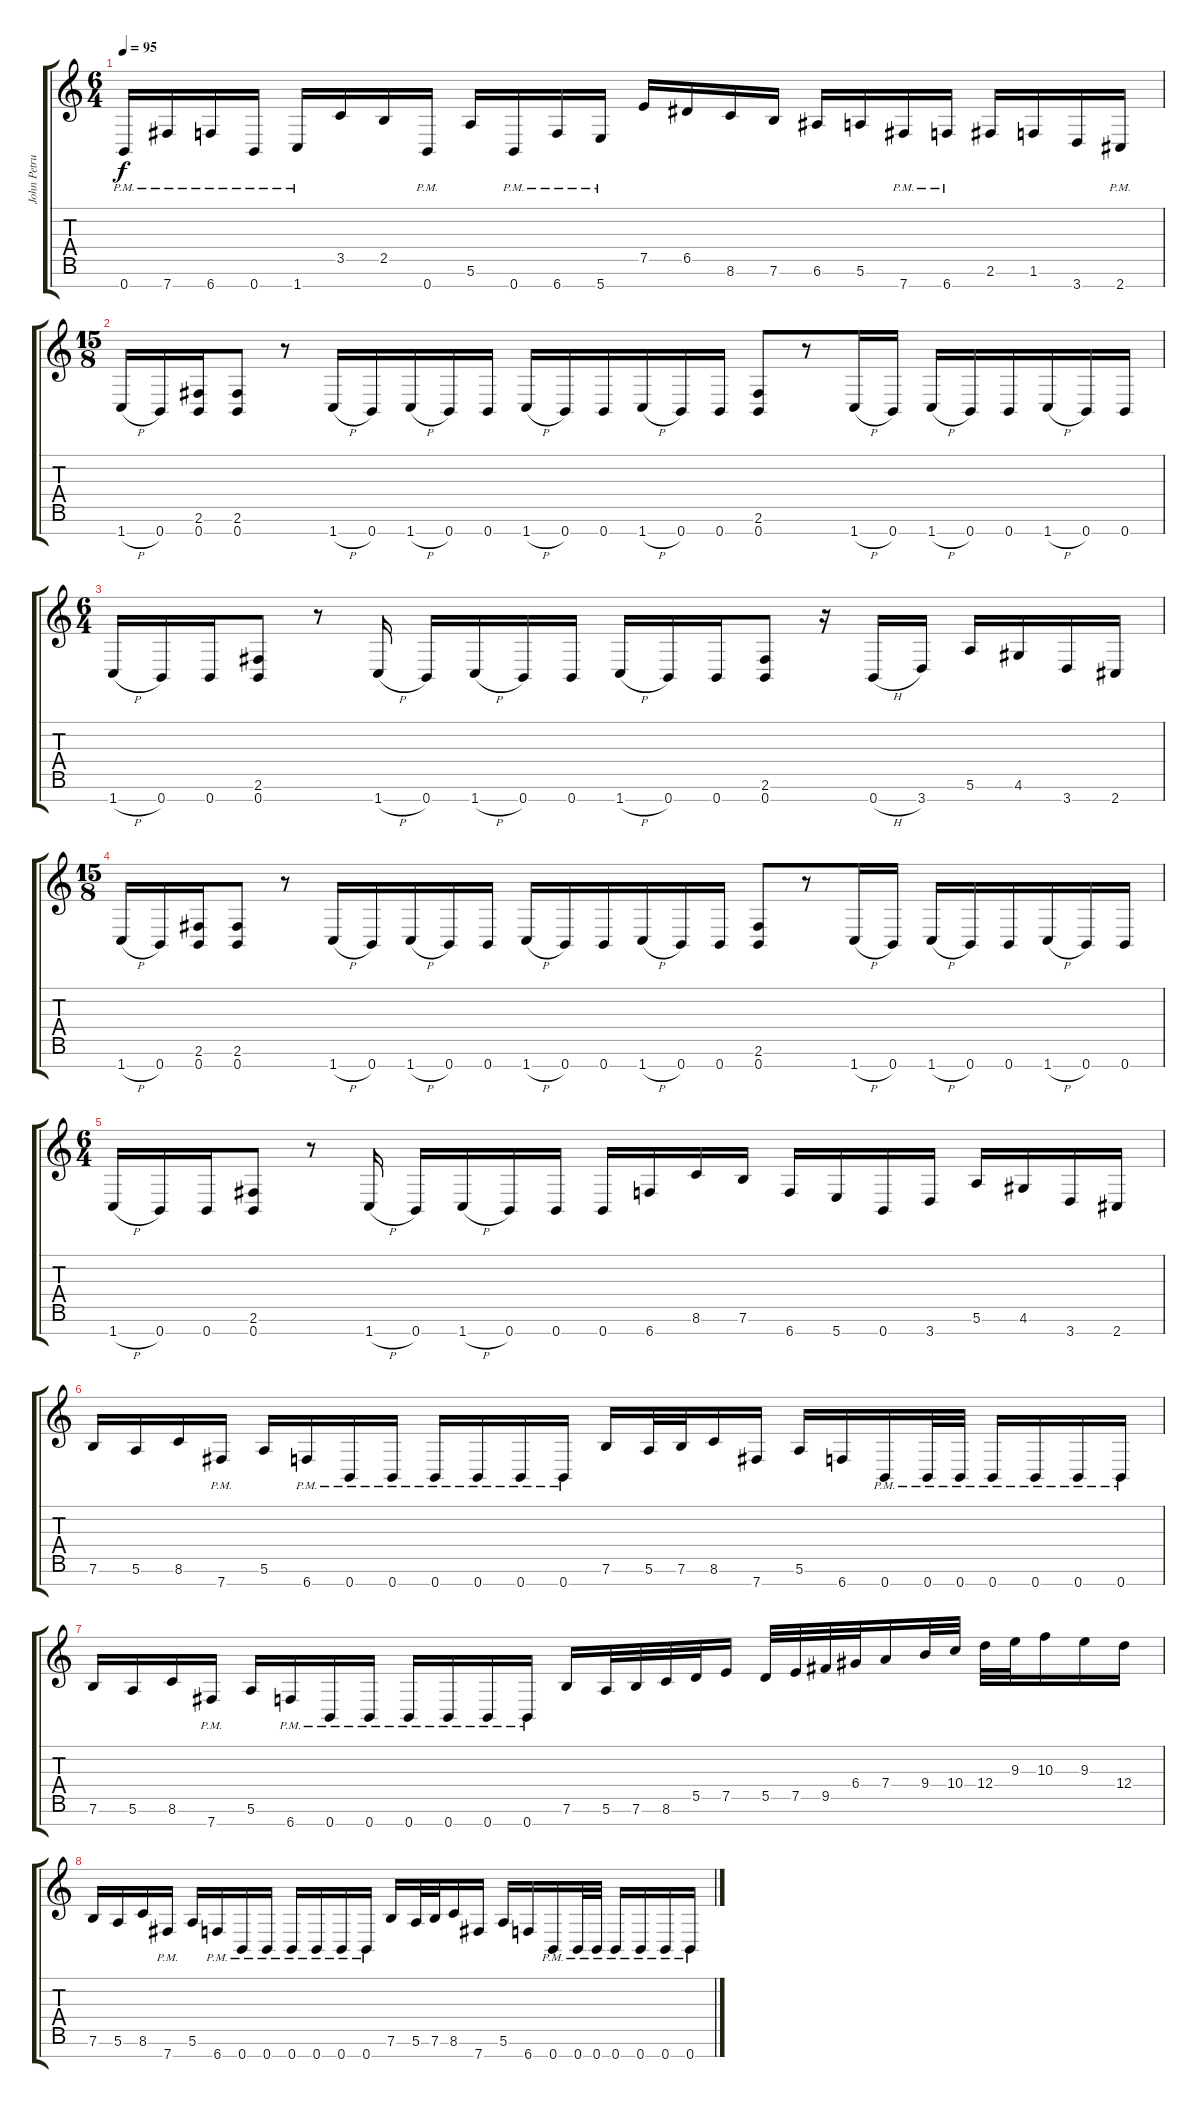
\track ("John Petrucci" "John Petru") {instrument distortionguitar}
\staff {score tabs}
\tuning (E4 B3 G3 D3 A2 E2 B1) {hide}
\ts (6 4)
\tempo 95
\clef g2
\ks c
0.7{pm}.16{dy f} 7.7{pm}.16 6.7{pm}.16 0.7{pm}.16 1.7{pm}.16 3.5.16 2.5.16 0.7{pm}.16 5.6.16 0.7{pm}.16 6.7{pm}.16 5.7{pm}.16 7.5.16 6.5.16 8.6.16 7.6.16 6.6.16 5.6.16 7.7{pm}.16 6.7{pm}.16 2.6.16 1.6.16 3.7.16 2.7{pm}.16 |
\ts (15 8)
1.7{h}.16 0.7.16 (2.6 0.7).16 (2.6 0.7).8 r.8 1.7{h}.16 0.7.16 1.7{h}.16 0.7.16 0.7.16 1.7{h}.16 0.7.16 0.7.16 1.7{h}.16 0.7.16 0.7.16 (2.6 0.7).8 r.8 1.7{h}.16 0.7.16 1.7{h}.16 0.7.16 0.7.16 1.7{h}.16 0.7.16 0.7.16 |
\ts (6 4)
1.7{h}.16 0.7.16 0.7.16 (2.6 0.7).8 r.8 1.7{h}.16 0.7.16 1.7{h}.16 0.7.16 0.7.16 1.7{h}.16 0.7.16 0.7.16 (2.6 0.7).8 r.16 0.7{h}.16 3.7.16 5.6.16 4.6.16 3.7.16 2.7.16 |
\ts (15 8)
1.7{h}.16 0.7.16 (2.6 0.7).16 (2.6 0.7).8 r.8 1.7{h}.16 0.7.16 1.7{h}.16 0.7.16 0.7.16 1.7{h}.16 0.7.16 0.7.16 1.7{h}.16 0.7.16 0.7.16 (2.6 0.7).8 r.8 1.7{h}.16 0.7.16 1.7{h}.16 0.7.16 0.7.16 1.7{h}.16 0.7.16 0.7.16 |
\ts (6 4)
1.7{h}.16 0.7.16 0.7.16 (2.6 0.7).8 r.8 1.7{h}.16 0.7.16 1.7{h}.16 0.7.16 0.7.16 0.7.16 6.7.16 8.6.16 7.6.16 6.7.16 5.7.16 0.7.16 3.7.16 5.6.16 4.6.16 3.7.16 2.7.16 |
7.6.16 5.6.16 8.6.16 7.7{pm}.16 5.6.16 6.7{pm}.16 0.7{pm}.16 0.7{pm}.16 0.7{pm}.16 0.7{pm}.16 0.7{pm}.16 0.7{pm}.16 7.6.16 5.6.32 7.6.32 8.6.16 7.7.16 5.6.16 6.7.16 0.7{pm}.16 0.7{pm}.32 0.7{pm}.32 0.7{pm}.16 0.7{pm}.16 0.7{pm}.16 0.7{pm}.16 |
7.6.16 5.6.16 8.6.16 7.7{pm}.16 5.6.16 6.7{pm}.16 0.7{pm}.16 0.7{pm}.16 0.7{pm}.16 0.7{pm}.16 0.7{pm}.16 0.7{pm}.16 7.6.16 5.6.32 7.6.32 8.6.32 5.5.32 7.5.16 5.5.32 7.5.32 9.5.32 6.4.32 7.4.16 9.4.32 10.4.32 12.4.32 9.3.32 10.3.16 9.3.16 12.4.16 |
7.6.16 5.6.16 8.6.16 7.7{pm}.16 5.6.16 6.7{pm}.16 0.7{pm}.16 0.7{pm}.16 0.7{pm}.16 0.7{pm}.16 0.7{pm}.16 0.7{pm}.16 7.6.16 5.6.32 7.6.32 8.6.16 7.7.16 5.6.16 6.7.16 0.7{pm}.16 0.7{pm}.32 0.7{pm}.32 0.7{pm}.16 0.7{pm}.16 0.7{pm}.16 0.7{pm}.16
